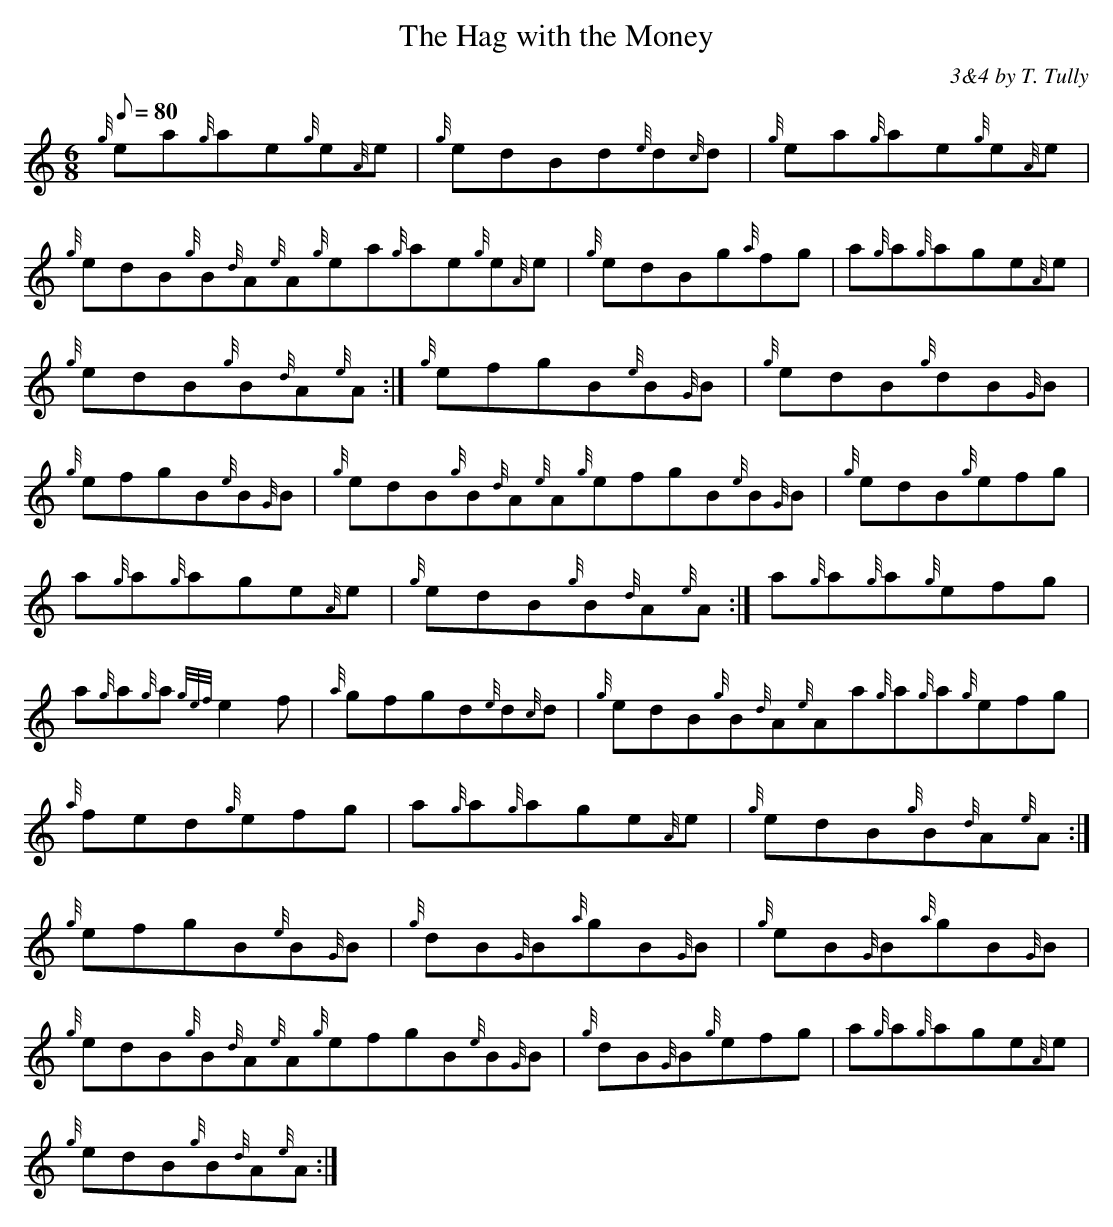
X:1
T:The Hag with the Money
M:6/8
L:1/8
Q:80
C:3&4 by T. Tully
K:HP
{g}ea{g}ae{g}e{A}e | \
{g}edBd{e}d{c}d | \
{g}ea{g}ae{g}e{A}e |
{g}edB{g}B{d}A{e}A{g}ea{g}ae{g}e{A}e | \
{g}edBg{a}fg | \
a{g}a{g}age{A}e |
{g}edB{g}B{d}A{e}A :| \
{g}efgB{e}B{G}B | \
{g}edB{g}dB{G}B |
{g}efgB{e}B{G}B | \
{g}edB{g}B{d}A{e}A{g}efgB{e}B{G}B | \
{g}edB{g}efg |
a{g}a{g}age{A}e | \
{g}edB{g}B{d}A{e}A :| \
a{g}a{g}a{g}efg |
a{g}a{g}a{gef}e2f | \
{a}gfgd{e}d{c}d | \
{g}edB{g}B{d}A{e}Aa{g}a{g}a{g}efg |
{a}fed{g}efg | \
a{g}a{g}age{A}e | \
{g}edB{g}B{d}A{e}A :|
{g}efgB{e}B{G}B | \
{g}dB{G}B{a}gB{G}B | \
{g}eB{G}B{a}gB{G}B |
{g}edB{g}B{d}A{e}A{g}efgB{e}B{G}B | \
{g}dB{G}B{g}efg | \
a{g}a{g}age{A}e |
{g}edB{g}B{d}A{e}A :|
